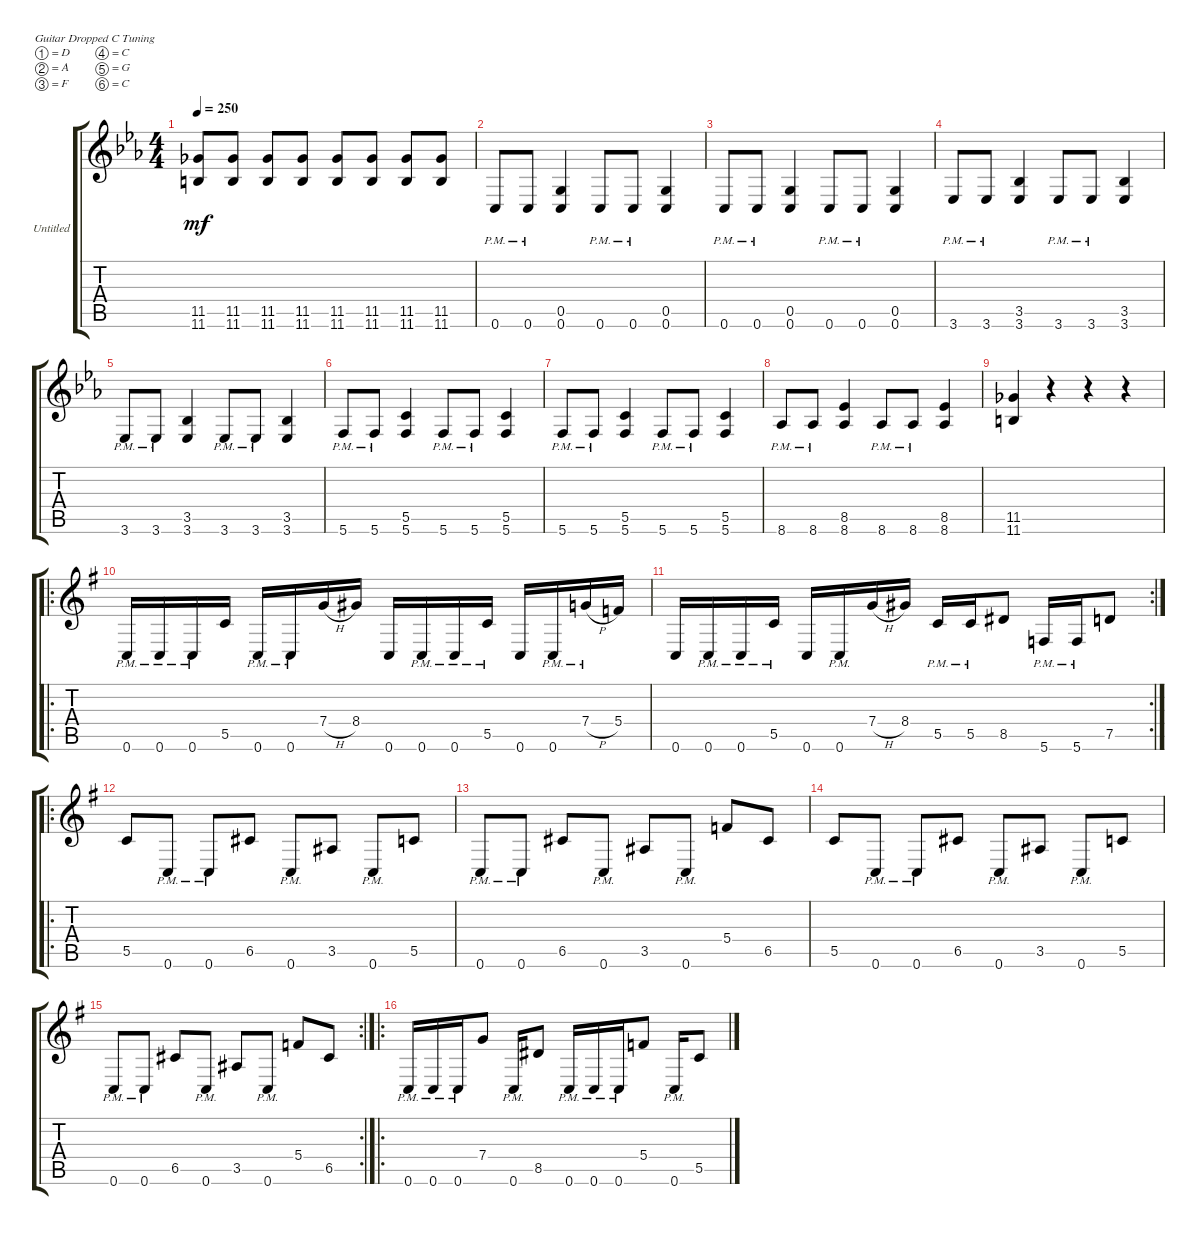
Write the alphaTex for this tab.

\bracketExtendMode groupsimilarinstruments
\firstSystemTrackNameOrientation horizontal
\otherSystemsTrackNameOrientation horizontal
\track ("Untitled" "Untitled") {instrument distortionguitar}
\staff {score tabs}
\tuning (D4 A3 F3 C3 G2 C2)
\ts (4 4)
\tempo 250
\clef g2
\ks eb
(11.5 11.6).8{dy mf} (11.5 11.6).8 (11.5 11.6).8 (11.5 11.6).8 (11.5 11.6).8 (11.5 11.6).8 (11.5 11.6).8 (11.5 11.6).8 |
0.6{pm}.8 0.6{pm}.8 (0.5 0.6).4 0.6{pm}.8 0.6{pm}.8 (0.5 0.6).4 |
0.6{pm}.8 0.6{pm}.8 (0.5 0.6).4 0.6{pm}.8 0.6{pm}.8 (0.5 0.6).4 |
3.6{pm}.8 3.6{pm}.8 (3.5 3.6).4 3.6{pm}.8 3.6{pm}.8 (3.5 3.6).4 |
3.6{pm}.8 3.6{pm}.8 (3.5 3.6).4 3.6{pm}.8 3.6{pm}.8 (3.5 3.6).4 |
5.6{pm}.8 5.6{pm}.8 (5.5 5.6).4 5.6{pm}.8 5.6{pm}.8 (5.5 5.6).4 |
5.6{pm}.8 5.6{pm}.8 (5.5 5.6).4 5.6{pm}.8 5.6{pm}.8 (5.5 5.6).4 |
8.6{pm}.8 8.6{pm}.8 (8.5 8.6).4 8.6{pm}.8 8.6{pm}.8 (8.5 8.6).4 |
(11.5 11.6).4 r.4 r.4 r.4 |
\ro
\section ("" "")
\ks g
0.6{pm}.16 0.6{pm}.16 0.6{pm}.16 5.5.16 0.6{pm}.16 0.6{pm}.16 7.4{h}.16 8.4.16 0.6.16 0.6{pm}.16 0.6{pm}.16 5.5{pm}.16 0.6.16 0.6{pm}.16 7.4{h pm}.16 5.4.16 |
\rc 2
0.6.16 0.6{pm}.16 0.6{pm}.16 5.5{pm}.16 0.6.16 0.6{pm}.16 7.4{h}.16 8.4.16 5.5{pm}.16 5.5{pm}.16 8.5.8 5.6{pm}.16 5.6{pm}.16 7.5.8 |
\ro
\section ("" "")
5.5.8 0.6{pm}.8 0.6{pm}.8 6.5.8 0.6{pm}.8 3.5.8 0.6{pm}.8 5.5.8 |
0.6{pm}.8 0.6{pm}.8 6.5.8 0.6{pm}.8 3.5.8 0.6{pm}.8 5.4.8 6.5.8 |
5.5.8 0.6{pm}.8 0.6{pm}.8 6.5.8 0.6{pm}.8 3.5.8 0.6{pm}.8 5.5.8 |
\rc 2
0.6{pm}.8 0.6{pm}.8 6.5.8 0.6{pm}.8 3.5.8 0.6{pm}.8 5.4.8 6.5.8 |
\ro
\section ("" "")
0.6{pm}.16 0.6{pm}.16 0.6{pm}.16 7.4.8 0.6{pm}.16 8.5.8 0.6{pm}.16 0.6{pm}.16 0.6{pm}.16 5.4.8 0.6{pm}.16 5.5.8
